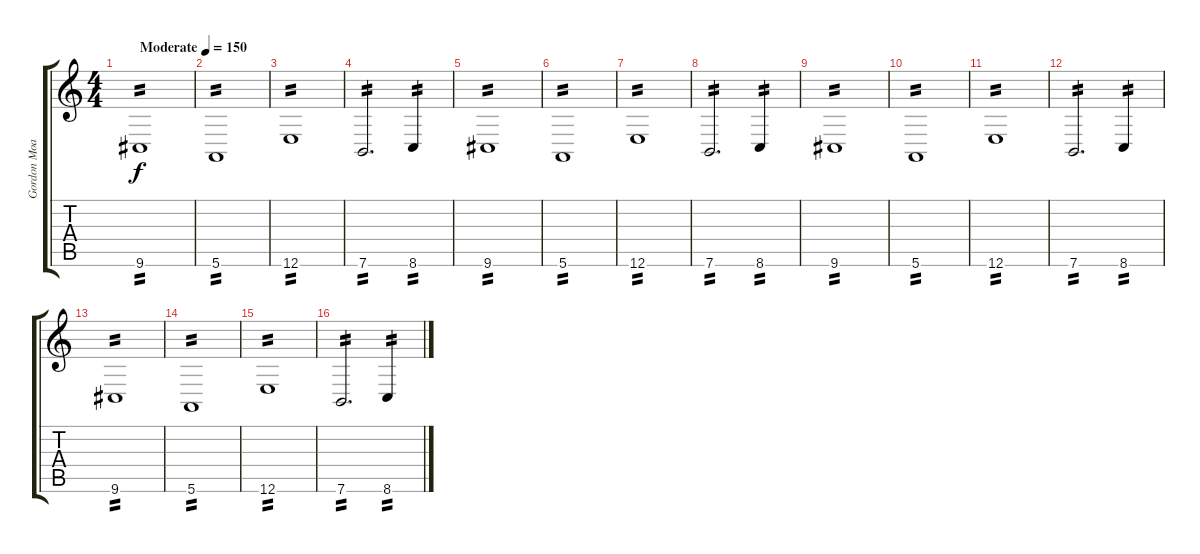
\track ("Gordon Moakes" "Gordon Moa") {instrument clavinet}
\staff {score tabs}
\tuning (E4 B3 G3 D3 A2 E2) {hide}
\ts (4 4)
\tempo (150 "Moderate")
\clef g2
\ks c
9.6.1{tp 2 dy f instrument clavinet} |
5.6.1{tp 2} |
12.6.1{tp 2} |
7.6.2{d tp 2} 8.6.4{tp 2} |
9.6.1{tp 2} |
5.6.1{tp 2} |
12.6.1{tp 2} |
7.6.2{d tp 2} 8.6.4{tp 2} |
9.6.1{tp 2} |
5.6.1{tp 2} |
12.6.1{tp 2} |
7.6.2{d tp 2} 8.6.4{tp 2} |
9.6.1{tp 2} |
5.6.1{tp 2} |
12.6.1{tp 2} |
7.6.2{d tp 2} 8.6.4{tp 2}
